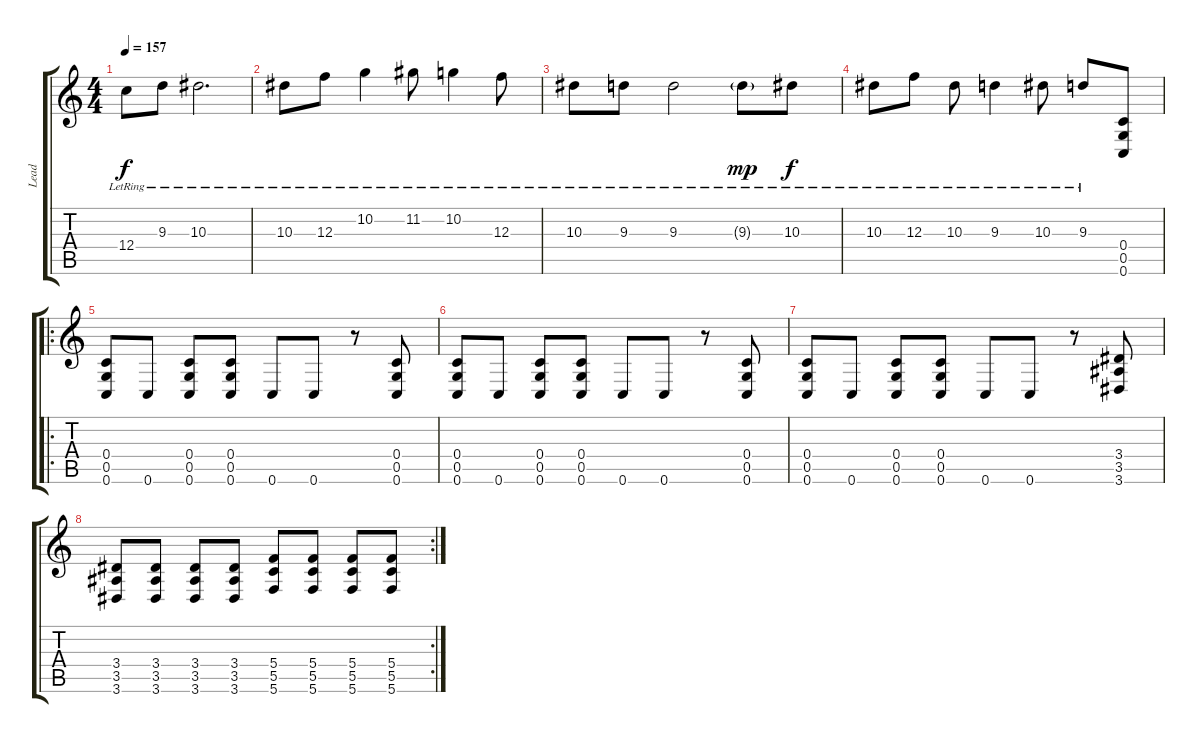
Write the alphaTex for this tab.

\track ("Lead" "Lead") {instrument distortionguitar}
\staff {score tabs}
\tuning (D4 A3 F3 C3 G2 C2) {hide}
\ts (4 4)
\tempo 157
\clef g2
\ks c
12.4{lr}.8{dy f} 9.3{lr}.8 10.3{lr}.2{d} |
10.3{lr}.8 12.3{lr}.8 10.2{lr}.4 11.2{lr}.8 10.2{lr}.4 12.3{lr}.8 |
10.3{lr}.8 9.3{lr}.8 9.3{lr}.2 9.3{g lr}.8{dy mp} 10.3{lr}.8{dy f} |
10.3{lr}.8 12.3{lr}.8 10.3{lr}.8 9.3{lr}.4 10.3{lr}.8 9.3{lr}.8 (0.4 0.5 0.6).8 |
\ro
(0.4 0.5 0.6).8 0.6.8 (0.4 0.5 0.6).8 (0.4 0.5 0.6).8 0.6.8 0.6.8 r.8 (0.4 0.5 0.6).8 |
(0.4 0.5 0.6).8 0.6.8 (0.4 0.5 0.6).8 (0.4 0.5 0.6).8 0.6.8 0.6.8 r.8 (0.4 0.5 0.6).8 |
(0.4 0.5 0.6).8 0.6.8 (0.4 0.5 0.6).8 (0.4 0.5 0.6).8 0.6.8 0.6.8 r.8 (3.4 3.5 3.6).8 |
\rc 2
(3.4 3.5 3.6).8 (3.4 3.5 3.6).8 (3.4 3.5 3.6).8 (3.4 3.5 3.6).8 (5.4 5.5 5.6).8 (5.4 5.5 5.6).8 (5.4 5.5 5.6).8 (5.4 5.5 5.6).8
